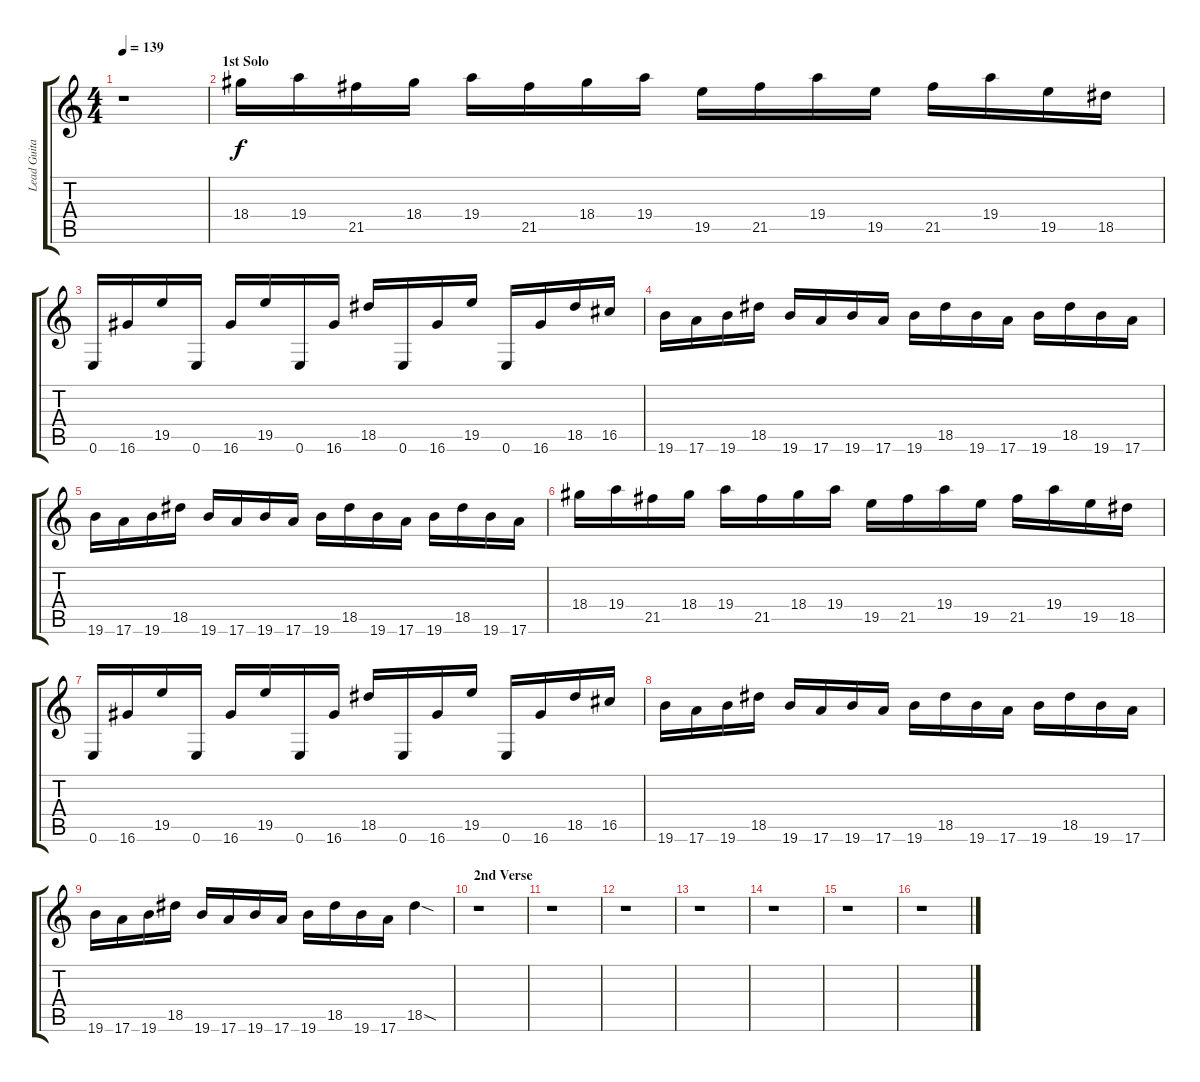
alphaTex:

\track ("Lead Guitar" "Lead Guita") {instrument distortionguitar}
\staff {score tabs}
\tuning (E4 B3 G3 D3 A2 E2) {hide}
\ts (4 4)
\tempo 139
\clef g2
\ks c
r.1{dy f} |
\section ("" "1st Solo")
18.4.16 19.4.16 21.5.16 18.4.16 19.4.16 21.5.16 18.4.16 19.4.16 19.5.16 21.5.16 19.4.16 19.5.16 21.5.16 19.4.16 19.5.16 18.5.16 |
0.6.16 16.6.16 19.5.16 0.6.16 16.6.16 19.5.16 0.6.16 16.6.16 18.5.16 0.6.16 16.6.16 19.5.16 0.6.16 16.6.16 18.5.16 16.5.16 |
19.6.16 17.6.16 19.6.16 18.5.16 19.6.16 17.6.16 19.6.16 17.6.16 19.6.16 18.5.16 19.6.16 17.6.16 19.6.16 18.5.16 19.6.16 17.6.16 |
19.6.16 17.6.16 19.6.16 18.5.16 19.6.16 17.6.16 19.6.16 17.6.16 19.6.16 18.5.16 19.6.16 17.6.16 19.6.16 18.5.16 19.6.16 17.6.16 |
18.4.16 19.4.16 21.5.16 18.4.16 19.4.16 21.5.16 18.4.16 19.4.16 19.5.16 21.5.16 19.4.16 19.5.16 21.5.16 19.4.16 19.5.16 18.5.16 |
0.6.16 16.6.16 19.5.16 0.6.16 16.6.16 19.5.16 0.6.16 16.6.16 18.5.16 0.6.16 16.6.16 19.5.16 0.6.16 16.6.16 18.5.16 16.5.16 |
19.6.16 17.6.16 19.6.16 18.5.16 19.6.16 17.6.16 19.6.16 17.6.16 19.6.16 18.5.16 19.6.16 17.6.16 19.6.16 18.5.16 19.6.16 17.6.16 |
19.6.16 17.6.16 19.6.16 18.5.16 19.6.16 17.6.16 19.6.16 17.6.16 19.6.16 18.5.16 19.6.16 17.6.16 18.5{sod}.4 |
\section ("" "2nd Verse")
r.1 |
r.1 |
r.1 |
r.1 |
r.1 |
r.1 |
r.1
